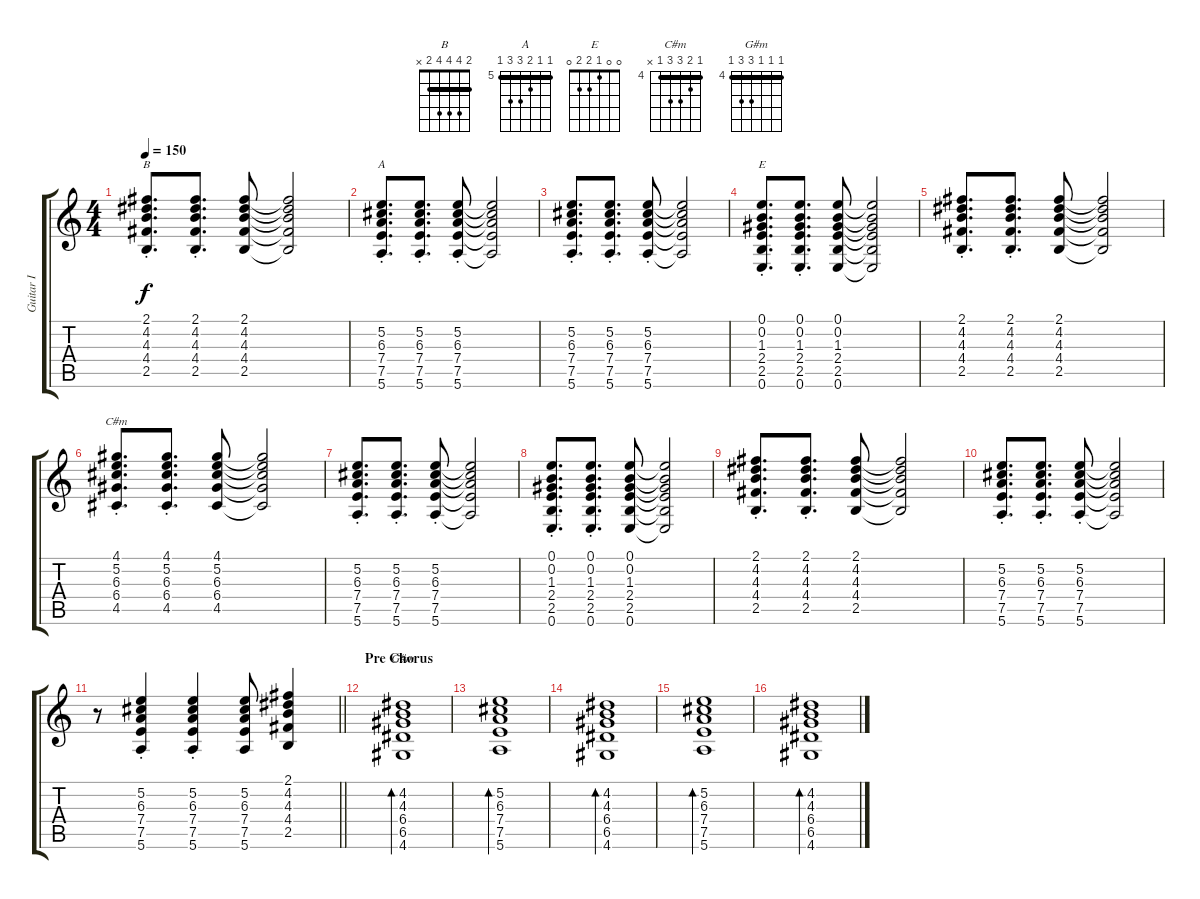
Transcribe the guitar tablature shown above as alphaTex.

\track ("Guitar I" "Guitar I") {instrument acousticguitarsteel}
\staff {score tabs}
\tuning (E4 B3 G3 D3 A2 E2) {hide}
\chord ("B" 2 4 4 4 2 x) {barre 2}
\chord ("A" 5 5 6 7 7 5) {firstfret 5 barre 5}
\chord ("E" 0 0 1 2 2 0)
\chord ("C#m" 4 5 6 6 4 x) {firstfret 4 barre 4}
\chord ("G#m" 4 4 4 6 6 4) {firstfret 4 barre 4}
\ts (4 4)
\tempo 150
\clef g2
\ks c
(2.1{st} 4.2{st} 4.3{st} 4.4{st} 2.5{st}).8{d ch "B" dy f} (2.1{st} 4.2{st} 4.3{st} 4.4{st} 2.5{st}).8{d} (2.1 4.2 4.3 4.4 2.5).8 (2.1{t} 4.2{t} 4.3{t} 4.4{t} 2.5{t}).2 |
(5.2{st} 6.3{st} 7.4{st} 7.5{st} 5.6{st}).8{d ch "A"} (5.2{st} 6.3{st} 7.4{st} 7.5{st} 5.6{st}).8{d} (5.2{st} 6.3{st} 7.4{st} 7.5{st} 5.6{st}).8 (5.2{t} 6.3{t} 7.4{t} 7.5{t} 5.6{t}).2 |
(5.2{st} 6.3{st} 7.4{st} 7.5{st} 5.6{st}).8{d} (5.2{st} 6.3{st} 7.4{st} 7.5{st} 5.6{st}).8{d} (5.2{st} 6.3{st} 7.4{st} 7.5{st} 5.6{st}).8 (5.2{t} 6.3{t} 7.4{t} 7.5{t} 5.6{t}).2 |
(0.1{st} 0.2{st} 1.3{st} 2.4{st} 2.5{st} 0.6{st}).8{d ch "E"} (0.1{st} 0.2{st} 1.3{st} 2.4{st} 2.5{st} 0.6{st}).8{d} (0.1 0.2 1.3 2.4 2.5 0.6).8 (0.1{t} 0.2{t} 1.3{t} 2.4{t} 2.5{t} 0.6{t}).2 |
(2.1{st} 4.2{st} 4.3{st} 4.4{st} 2.5{st}).8{d} (2.1{st} 4.2{st} 4.3{st} 4.4{st} 2.5{st}).8{d} (2.1 4.2 4.3 4.4 2.5).8 (2.1{t} 4.2{t} 4.3{t} 4.4{t} 2.5{t}).2 |
(4.1{st} 5.2{st} 6.3{st} 6.4{st} 4.5{st}).8{d ch "C#m"} (4.1{st} 5.2{st} 6.3{st} 6.4{st} 4.5{st}).8{d} (4.1 5.2 6.3 6.4 4.5).8 (4.1{t} 5.2{t} 6.3{t} 6.4{t} 4.5{t}).2 |
(5.2{st} 6.3{st} 7.4{st} 7.5{st} 5.6{st}).8{d} (5.2{st} 6.3{st} 7.4{st} 7.5{st} 5.6{st}).8{d} (5.2{st} 6.3{st} 7.4{st} 7.5{st} 5.6{st}).8 (5.2{t} 6.3{t} 7.4{t} 7.5{t} 5.6{t}).2 |
(0.1{st} 0.2{st} 1.3{st} 2.4{st} 2.5{st} 0.6{st}).8{d} (0.1{st} 0.2{st} 1.3{st} 2.4{st} 2.5{st} 0.6{st}).8{d} (0.1 0.2 1.3 2.4 2.5 0.6).8 (0.1{t} 0.2{t} 1.3{t} 2.4{t} 2.5{t} 0.6{t}).2 |
(2.1{st} 4.2{st} 4.3{st} 4.4{st} 2.5{st}).8{d} (2.1{st} 4.2{st} 4.3{st} 4.4{st} 2.5{st}).8{d} (2.1 4.2 4.3 4.4 2.5).8 (2.1{t} 4.2{t} 4.3{t} 4.4{t} 2.5{t}).2 |
(5.2{st} 6.3{st} 7.4{st} 7.5{st} 5.6{st}).8{d} (5.2{st} 6.3{st} 7.4{st} 7.5{st} 5.6{st}).8{d} (5.2{st} 6.3{st} 7.4{st} 7.5{st} 5.6{st}).8 (5.2{t} 6.3{t} 7.4{t} 7.5{t} 5.6{t}).2 |
\barLineRight lightlight
r.8 (5.2{st} 6.3{st} 7.4{st} 7.5{st} 5.6{st}).4 (5.2{st} 6.3{st} 7.4{st} 7.5{st} 5.6{st}).4 (5.2 6.3 7.4 7.5 5.6).8 (2.1 4.2 4.3 4.4 2.5).4 |
\section ("" "Pre Chorus")
(4.2 4.3 6.4 6.5 4.6).1{bd 480 ch "G#m"} |
(5.2 6.3 7.4 7.5 5.6).1{bd 480} |
(4.2 4.3 6.4 6.5 4.6).1{bd 480} |
(5.2 6.3 7.4 7.5 5.6).1{bd 480} |
(4.2 4.3 6.4 6.5 4.6).1{bd 480}
